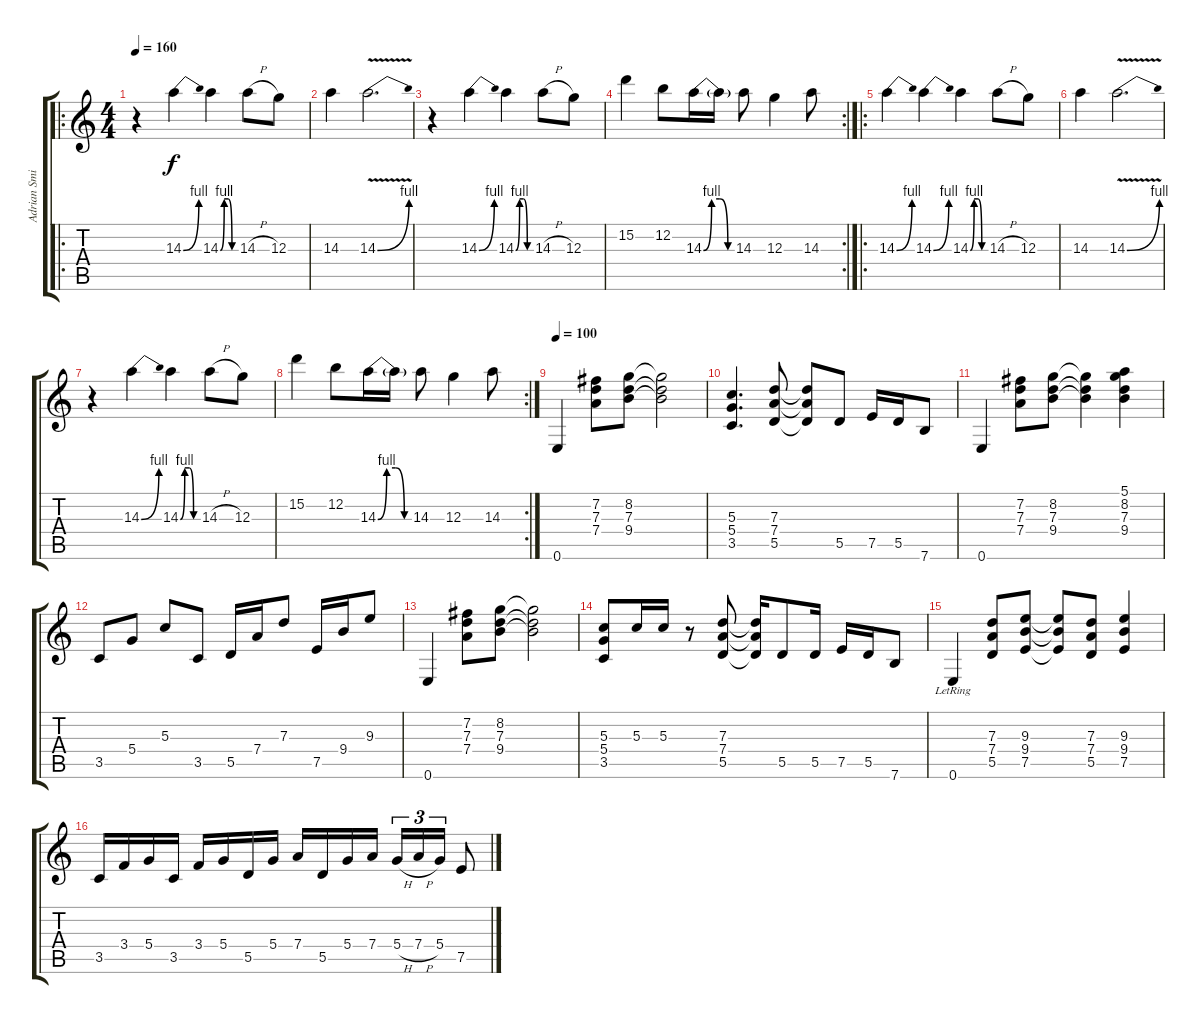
\track ("Adrian Smith" "Adrian Smi") {instrument distortionguitar}
\staff {score tabs}
\tuning (E4 B3 G3 D3 A2 E2) {hide}
\ro
\ts (4 4)
\tempo 160
\clef g2
\ks c
r.4{dy f instrument distortionguitar} 14.3{be (bend 0 0 60 4)}.4 14.3{be (custom 0 0 15 4 30 4 45 0 60 0)}.4 14.3{h}.8 12.3.8 |
14.3.4 14.3{be (bend 0 0 60 4) v}.2{d} |
r.4 14.3{be (bend 0 0 60 4)}.4 14.3{be (custom 0 0 15 4 30 4 45 0 60 0)}.4 14.3{h}.8 12.3.8 |
\rc 2
15.2.4 12.2.8 14.3{be (custom 0 0 15 4 30 4 45 0 60 0)}.16 14.3{t}.16 14.3.8 12.3.4 14.3.8 |
\ro
14.3{be (bend 0 0 60 4)}.4 14.3{be (bend 0 0 60 4)}.4 14.3{be (custom 0 0 15 4 30 4 45 0 60 0)}.4 14.3{h}.8 12.3.8 |
14.3.4 14.3{be (bend 0 0 60 4) v}.2{d} |
r.4 14.3{be (bend 0 0 60 4)}.4 14.3{be (custom 0 0 15 4 30 4 45 0 60 0)}.4 14.3{h}.8 12.3.8 |
\rc 2
15.2.4 12.2.8 14.3{be (custom 0 0 15 4 30 4 45 0 60 0)}.16 14.3{t}.16 14.3.8 12.3.4 14.3.8 |
\tempo 100
0.6.4{instrument electricguitarclean} (7.2 7.3 7.4).8 (8.2 7.3 9.4).8 (8.2{t} 7.3{t} 9.4{t}).2 |
(5.3 5.4 3.5).4{d} (7.3 7.4 5.5).8 (7.3{t} 7.4{t} 5.5{t}).8 5.5.8 7.5.16 5.5.16 7.6.8 |
0.6.4 (7.2 7.3 7.4).8 (8.2 7.3 9.4).8 (8.2{t} 7.3{t} 9.4{t}).4 (5.1 8.2 7.3 9.4).4 |
3.5.8 5.4.8 5.3.8 3.5.8 5.5.16 7.4.16 7.3.8 7.5.16 9.4.16 9.3.8 |
0.6.4 (7.2 7.3 7.4).8 (8.2 7.3 9.4).8 (8.2{t} 7.3{t} 9.4{t}).2 |
(5.3 5.4 3.5).8 5.3.16 5.3.16 r.8 (7.3 7.4 5.5).8 (7.3{t} 7.4{t} 5.5{t}).16 5.5.8 5.5.16 7.5.16 5.5.16 7.6.8 |
0.6{lr}.4 (7.3 7.4 5.5).8 (9.3 9.4 7.5).8 (9.3{t} 9.4{t} 7.5{t}).8 (7.3 7.4 5.5).8 (9.3 9.4 7.5).4 |
3.5.16 3.4.16 5.4.16 3.5.16 3.4.16 5.4.16 5.5.16 5.4.16 7.4.16 5.5.16 5.4.16 7.4.16 5.4{h}.16{tu (3 2)} 7.4{h}.16{tu (3 2)} 5.4.16{tu (3 2)} 7.5.8
